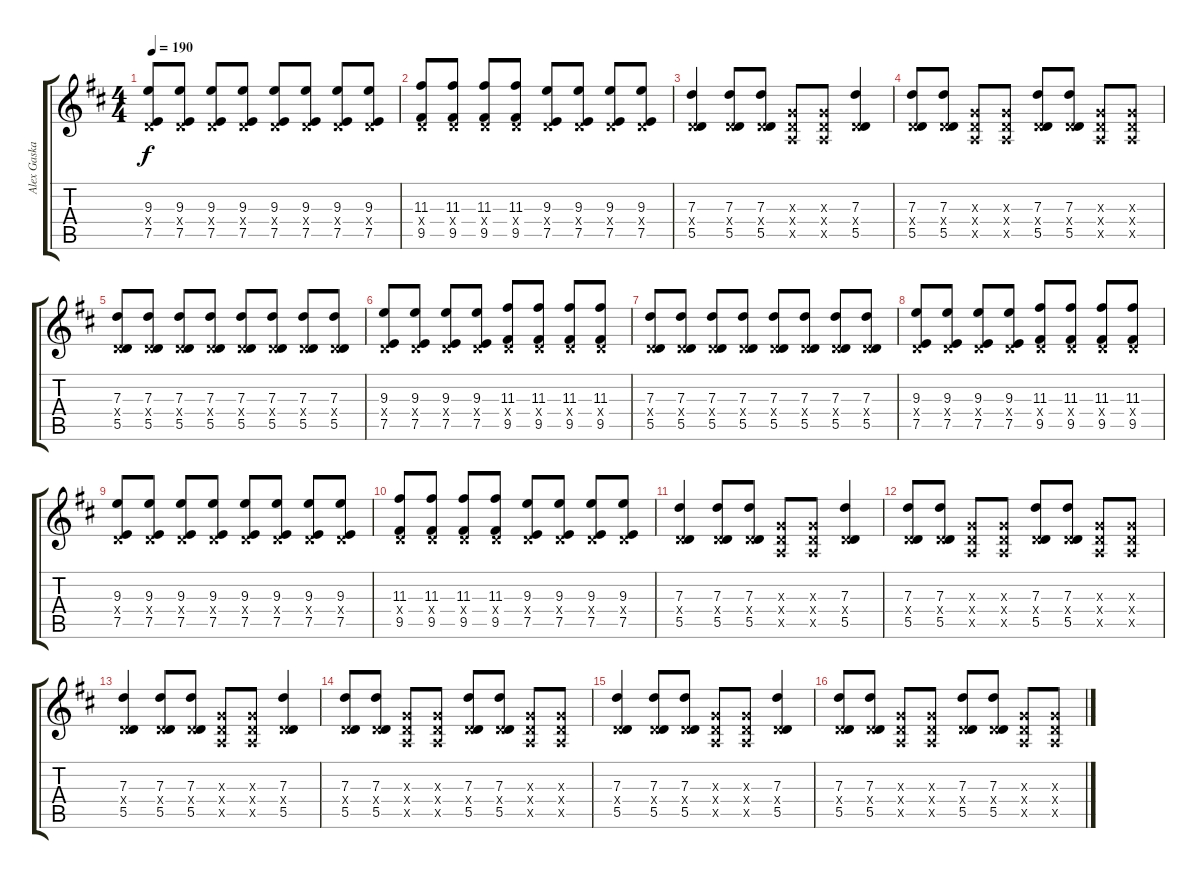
\track ("Alex Gaskarth" "Alex Gaska") {instrument distortionguitar}
\staff {score tabs}
\tuning (E4 B3 G3 D3 A2 D2) {hide}
\ts (4 4)
\tempo 190
\clef g2
\ks d
(9.3 0.4{x} 7.5).8{dy f} (9.3 0.4{x} 7.5).8 (9.3 0.4{x} 7.5).8 (9.3 0.4{x} 7.5).8 (9.3 0.4{x} 7.5).8 (9.3 0.4{x} 7.5).8 (9.3 0.4{x} 7.5).8 (9.3 0.4{x} 7.5).8 |
(11.3 0.4{x} 9.5).8 (11.3 0.4{x} 9.5).8 (11.3 0.4{x} 9.5).8 (11.3 0.4{x} 9.5).8 (9.3 0.4{x} 7.5).8 (9.3 0.4{x} 7.5).8 (9.3 0.4{x} 7.5).8 (9.3 0.4{x} 7.5).8 |
(7.3 0.4{x} 5.5).4 (7.3 0.4{x} 5.5).8 (7.3 0.4{x} 5.5).8 (0.3{x} 0.4{x} 0.5{x}).8 (0.3{x} 0.4{x} 0.5{x}).8 (7.3 0.4{x} 5.5).4 |
(7.3 0.4{x} 5.5).8 (7.3 0.4{x} 5.5).8 (0.3{x} 0.4{x} 0.5{x}).8 (0.3{x} 0.4{x} 0.5{x}).8 (7.3 0.4{x} 5.5).8 (7.3 0.4{x} 5.5).8 (0.3{x} 0.4{x} 0.5{x}).8 (0.3{x} 0.4{x} 0.5{x}).8 |
(7.3 0.4{x} 5.5).8 (7.3 0.4{x} 5.5).8 (7.3 0.4{x} 5.5).8 (7.3 0.4{x} 5.5).8 (7.3 0.4{x} 5.5).8 (7.3 0.4{x} 5.5).8 (7.3 0.4{x} 5.5).8 (7.3 0.4{x} 5.5).8 |
(9.3 0.4{x} 7.5).8 (9.3 0.4{x} 7.5).8 (9.3 0.4{x} 7.5).8 (9.3 0.4{x} 7.5).8 (11.3 0.4{x} 9.5).8 (11.3 0.4{x} 9.5).8 (11.3 0.4{x} 9.5).8 (11.3 0.4{x} 9.5).8 |
(7.3 0.4{x} 5.5).8 (7.3 0.4{x} 5.5).8 (7.3 0.4{x} 5.5).8 (7.3 0.4{x} 5.5).8 (7.3 0.4{x} 5.5).8 (7.3 0.4{x} 5.5).8 (7.3 0.4{x} 5.5).8 (7.3 0.4{x} 5.5).8 |
(9.3 0.4{x} 7.5).8 (9.3 0.4{x} 7.5).8 (9.3 0.4{x} 7.5).8 (9.3 0.4{x} 7.5).8 (11.3 0.4{x} 9.5).8 (11.3 0.4{x} 9.5).8 (11.3 0.4{x} 9.5).8 (11.3 0.4{x} 9.5).8 |
(9.3 0.4{x} 7.5).8 (9.3 0.4{x} 7.5).8 (9.3 0.4{x} 7.5).8 (9.3 0.4{x} 7.5).8 (9.3 0.4{x} 7.5).8 (9.3 0.4{x} 7.5).8 (9.3 0.4{x} 7.5).8 (9.3 0.4{x} 7.5).8 |
(11.3 0.4{x} 9.5).8 (11.3 0.4{x} 9.5).8 (11.3 0.4{x} 9.5).8 (11.3 0.4{x} 9.5).8 (9.3 0.4{x} 7.5).8 (9.3 0.4{x} 7.5).8 (9.3 0.4{x} 7.5).8 (9.3 0.4{x} 7.5).8 |
(7.3 0.4{x} 5.5).4 (7.3 0.4{x} 5.5).8 (7.3 0.4{x} 5.5).8 (0.3{x} 0.4{x} 0.5{x}).8 (0.3{x} 0.4{x} 0.5{x}).8 (7.3 0.4{x} 5.5).4 |
(7.3 0.4{x} 5.5).8 (7.3 0.4{x} 5.5).8 (0.3{x} 0.4{x} 0.5{x}).8 (0.3{x} 0.4{x} 0.5{x}).8 (7.3 0.4{x} 5.5).8 (7.3 0.4{x} 5.5).8 (0.3{x} 0.4{x} 0.5{x}).8 (0.3{x} 0.4{x} 0.5{x}).8 |
(7.3 0.4{x} 5.5).4 (7.3 0.4{x} 5.5).8 (7.3 0.4{x} 5.5).8 (0.3{x} 0.4{x} 0.5{x}).8 (0.3{x} 0.4{x} 0.5{x}).8 (7.3 0.4{x} 5.5).4 |
(7.3 0.4{x} 5.5).8 (7.3 0.4{x} 5.5).8 (0.3{x} 0.4{x} 0.5{x}).8 (0.3{x} 0.4{x} 0.5{x}).8 (7.3 0.4{x} 5.5).8 (7.3 0.4{x} 5.5).8 (0.3{x} 0.4{x} 0.5{x}).8 (0.3{x} 0.4{x} 0.5{x}).8 |
(7.3 0.4{x} 5.5).4 (7.3 0.4{x} 5.5).8 (7.3 0.4{x} 5.5).8 (0.3{x} 0.4{x} 0.5{x}).8 (0.3{x} 0.4{x} 0.5{x}).8 (7.3 0.4{x} 5.5).4 |
(7.3 0.4{x} 5.5).8 (7.3 0.4{x} 5.5).8 (0.3{x} 0.4{x} 0.5{x}).8 (0.3{x} 0.4{x} 0.5{x}).8 (7.3 0.4{x} 5.5).8 (7.3 0.4{x} 5.5).8 (0.3{x} 0.4{x} 0.5{x}).8 (0.3{x} 0.4{x} 0.5{x}).8
